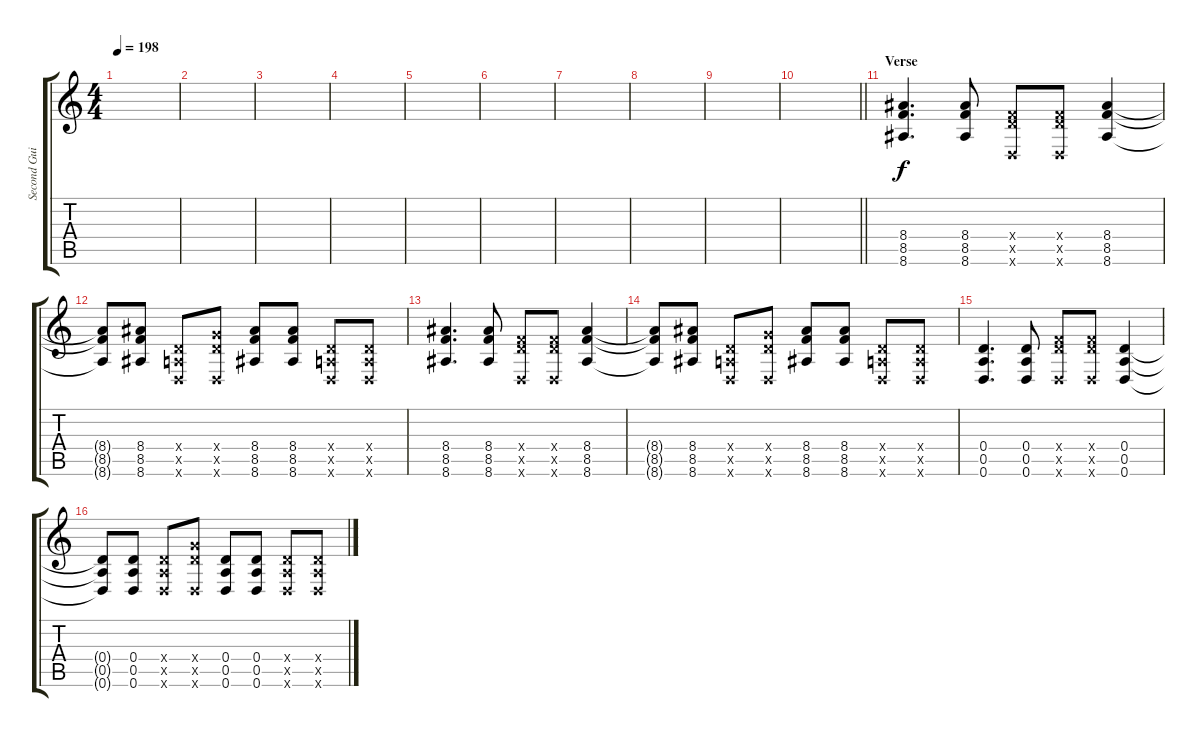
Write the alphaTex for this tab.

\track ("Second Guitar" "Second Gui") {instrument overdrivenguitar}
\staff {score tabs}
\tuning (E4 B3 G3 D3 A2 D2) {hide}
\ts (4 4)
\tempo 198
\clef g2
\ks c
|
|
|
|
|
|
|
|
|
\barLineRight lightlight
|
\section ("" "Verse")
(8.4 8.5 8.6).4{d volume 8} (8.4 8.5 8.6).8 (0.4{x} 8.5{x} 0.6{x}).8 (0.4{x} 8.5{x} 0.6{x}).8 (8.4 8.5 8.6).4 |
(8.4{t} 8.5{t} 8.6{t}).8 (8.4 8.5 8.6).8 (0.4{x} 0.5{x} 0.6{x}).8 (0.4{x} 10.5{x} 0.6{x}).8 (8.4 8.5 8.6).8 (8.4 8.5 8.6).8 (0.4{x} 0.5{x} 0.6{x}).8 (0.4{x} 0.5{x} 0.6{x}).8 |
(8.4 8.5 8.6).4{d} (8.4 8.5 8.6).8 (0.4{x} 8.5{x} 0.6{x}).8 (0.4{x} 8.5{x} 0.6{x}).8 (8.4 8.5 8.6).4 |
(8.4{t} 8.5{t} 8.6{t}).8 (8.4 8.5 8.6).8 (0.4{x} 0.5{x} 0.6{x}).8 (0.4{x} 10.5{x} 0.6{x}).8 (8.4 8.5 8.6).8 (8.4 8.5 8.6).8 (0.4{x} 0.5{x} 0.6{x}).8 (0.4{x} 0.5{x} 0.6{x}).8 |
(0.4 0.5 0.6).4{d} (0.4 0.5 0.6).8 (0.4{x} 8.5{x} 0.6{x}).8 (0.4{x} 8.5{x} 0.6{x}).8 (0.4 0.5 0.6).4 |
(0.4{t} 0.5{t} 0.6{t}).8 (0.4 0.5 0.6).8 (0.4{x} 0.5{x} 0.6{x}).8 (0.4{x} 10.5{x} 0.6{x}).8 (0.4 0.5 0.6).8 (0.4 0.5 0.6).8 (0.4{x} 0.5{x} 0.6{x}).8 (0.4{x} 0.5{x} 0.6{x}).8
